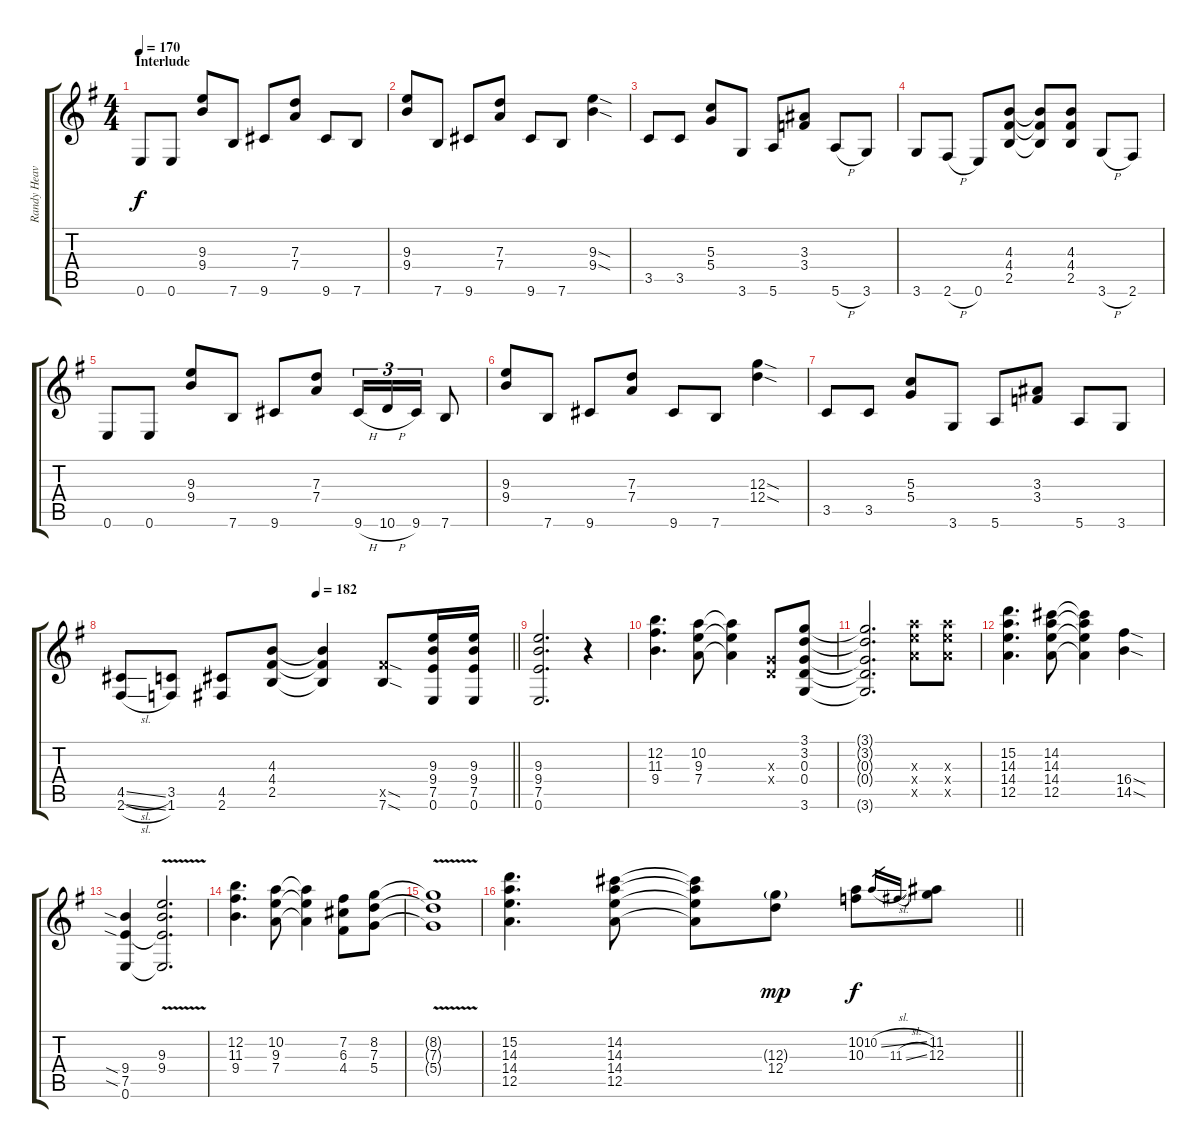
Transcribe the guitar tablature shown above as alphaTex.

\track ("Randy Heavy" "Randy Heav") {instrument distortionguitar}
\staff {score tabs}
\tuning (E4 B3 G3 D3 A2 E2) {hide}
\ts (4 4)
\section ("" "Interlude")
\tempo 170
\clef g2
\ks g
0.6.8{dy f} 0.6.8 (9.3 9.4).8 7.6.8 9.6.8 (7.3 7.4).8 9.6.8 7.6.8 |
(9.3 9.4).8 7.6.8 9.6.8 (7.3 7.4).8 9.6.8 7.6.8 (9.3{sod} 9.4{sod}).4 |
3.5.8 3.5.8 (5.3 5.4).8 3.6.8 5.6.8 (3.3 3.4).8 5.6{h}.8 3.6.8 |
3.6.8 2.6{h}.8 0.6.8 (4.3 4.4 2.5).8 (4.3{t} 4.4{t} 2.5{t}).8 (4.3 4.4 2.5).8 3.6{h}.8 2.6.8 |
0.6.8 0.6.8 (9.3 9.4).8 7.6.8 9.6.8 (7.3 7.4).8 9.6{h}.16{tu (3 2)} 10.6{h}.16{tu (3 2)} 9.6.16{tu (3 2)} 7.6.8 |
(9.3 9.4).8 7.6.8 9.6.8 (7.3 7.4).8 9.6.8 7.6.8 (12.3{sod} 12.4{sod}).4 |
3.5.8 3.5.8 (5.3 5.4).8 3.6.8 5.6.8 (3.3 3.4).8 5.6.8 3.6.8 |
\tempo (182 0.5)
\barLineRight lightlight
(4.5{sl} 2.6{sl}).8 (3.5 1.6).8 (4.5 2.6).8 (4.3 4.4 2.5).8 (4.3{t} 4.4{t} 2.5{t}).4 (9.5{sod x} 7.6{sod}).8 (9.3 9.4 7.5 0.6).16 (9.3 9.4 7.5 0.6).16 |
(9.3 9.4 7.5 0.6).2{d} r.4 |
(12.2 11.3 9.4).4{d} (10.2 9.3 7.4).8 (10.2{t} 9.3{t} 7.4{t}).4 (0.3{x} 0.4{x}).8 (3.1 3.2 0.3 0.4 3.6).8 |
(3.1{t} 3.2{t} 0.3{t} 0.4{t} 3.6{t}).2{d} (14.3{x} 14.4{x} 12.5{x}).8 (14.3{x} 14.4{x} 12.5{x}).8 |
(15.2 14.3 14.4 12.5).4{d} (14.2 14.3 14.4 12.5).8 (14.2{t} 14.3{t} 14.4{t} 12.5{t}).4 (16.4{sod} 14.5{sod}).4 |
(9.4{sia} 7.5{sia} 0.6).4 (9.3{v} 9.4{v} 7.5{v t} 0.6{v t}).2{d} |
(12.2 11.3 9.4).4{d} (10.2 9.3 7.4).8 (10.2{t} 9.3{t} 7.4{t}).4 (7.2 6.3 4.4).8 (8.2 7.3 5.4).8 |
(8.2{v t} 7.3{v t} 5.4{v t}).1 |
\barLineRight lightlight
(15.2 14.3 14.4 12.5).4{d} (14.2 14.3 14.4 12.5).8 (14.2{t} 14.3{t} 14.4{t} 12.5{t}).8 (12.3{g} 12.4).8{dy mp} (10.2 10.3).8{dy f} 10.2{sl}.16{gr} 11.3{sl}.16{gr} (11.2 12.3).8
